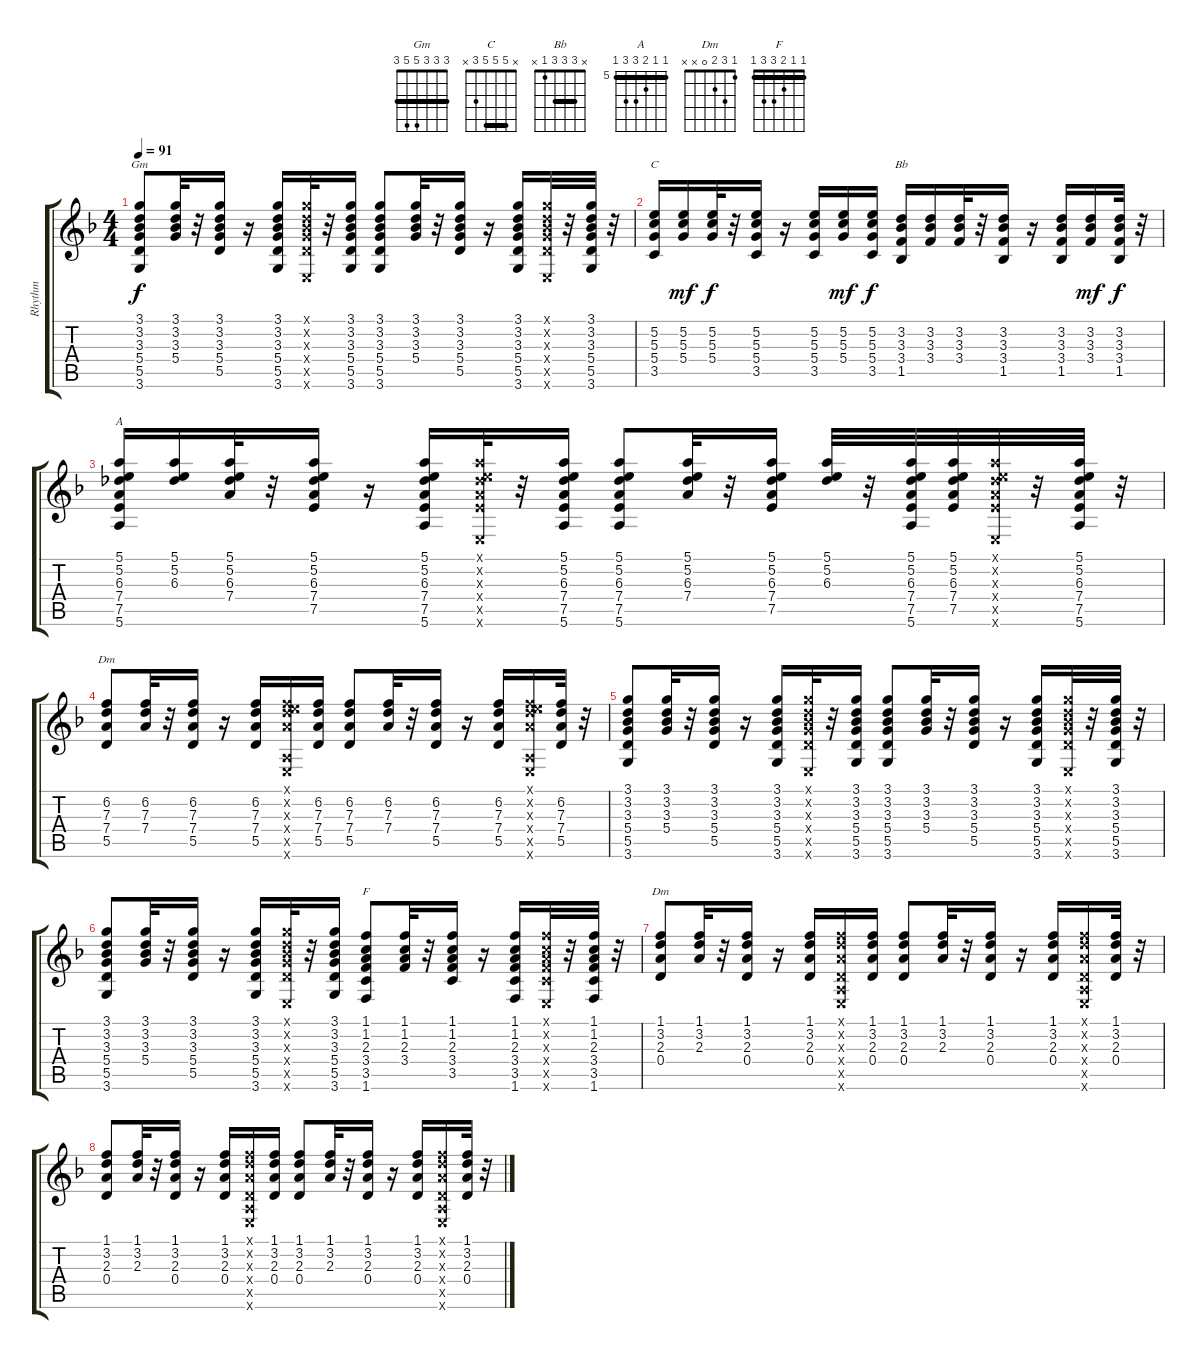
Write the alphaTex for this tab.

\track ("Rhythm" "Rhythm") {instrument acousticguitarnylon}
\staff {score tabs}
\tuning (E4 B3 G3 D3 A2 E2) {hide}
\chord ("Gm" 3 3 3 5 5 3) {barre 3}
\chord ("C" x 5 5 5 3 x) {barre 5}
\chord ("Bb" x 3 3 3 1 x) {barre 3}
\chord ("A" 5 5 6 7 7 5) {firstfret 5 barre 5}
\chord ("Dm" x 6 7 7 5 x) {firstfret 5}
\chord ("F" 1 1 2 3 3 1) {barre 1}
\chord ("Dm" 1 3 2 0 x x)
\ts (4 4)
\tempo 91
\clef g2
\ks dminor
(3.1 3.2 3.3 5.4 5.5 3.6).8{ch "Gm" dy f} (3.1 3.2 3.3 5.4).32 r.32 (3.1 3.2 3.3 5.4 5.5).16 r.16 (3.1 3.2 3.3 5.4 5.5 3.6).16 (3.1{x} 3.2{x} 3.3{x} 5.4{x} 5.5{x} 0.6{x}).32 r.32 (3.1 3.2 3.3 5.4 5.5 3.6).16 (3.1 3.2 3.3 5.4 5.5 3.6).8 (3.1 3.2 3.3 5.4).32 r.32 (3.1 3.2 3.3 5.4 5.5).16 r.16 (3.1 3.2 3.3 5.4 5.5 3.6).16 (3.1{x} 3.2{x} 3.3{x} 5.4{x} 5.5{x} 0.6{x}).32 r.32 (3.1 3.2 3.3 5.4 5.5 3.6).32 r.32 |
(5.2 5.3 5.4 3.5).16{ch "C"} (5.2 5.3 5.4).16{dy mf} (5.2 5.3 5.4).32{dy f} r.32 (5.2 5.3 5.4 3.5).16 r.16 (5.2 5.3 5.4 3.5).16 (5.2 5.3 5.4).16{dy mf} (5.2 5.3 5.4 3.5).16{dy f} (3.2 3.3 3.4 1.5).16{ch "Bb"} (3.2 3.3 3.4).16 (3.2 3.3 3.4).32 r.32 (3.2 3.3 3.4 1.5).16 r.16 (3.2 3.3 3.4 1.5).16 (3.2 3.3 3.4).16{dy mf} (3.2 3.3 3.4 1.5).32{dy f} r.32 |
(5.1 5.2 6.3 7.4 7.5 5.6).16{ch "A"} (5.1 5.2 6.3).16 (5.1 5.2 6.3 7.4).32 r.32 (5.1 5.2 6.3 7.4 7.5).16 r.16 (5.1 5.2 6.3 7.4 7.5 5.6).16 (5.1{x} 5.2{x} 6.3{x} 7.4{x} 7.5{x} 0.6{x}).32 r.32 (5.1 5.2 6.3 7.4 7.5 5.6).16 (5.1 5.2 6.3 7.4 7.5 5.6).8 (5.1 5.2 6.3 7.4).32 r.32 (5.1 5.2 6.3 7.4 7.5).16 (5.1 5.2 6.3).32 r.32 (5.1 5.2 6.3 7.4 7.5 5.6).32 (5.1 5.2 6.3 7.4 7.5).32 (5.1{x} 5.2{x} 6.3{x} 7.4{x} 7.5{x} 0.6{x}).32 r.32 (5.1 5.2 6.3 7.4 7.5 5.6).32 r.32 |
(6.2 7.3 7.4 5.5).8{ch "Dm"} (6.2 7.3 7.4).32 r.32 (6.2 7.3 7.4 5.5).16 r.16 (6.2 7.3 7.4 5.5).16 (0.1{x} 6.2{x} 7.3{x} 7.4{x} 0.5{x} 0.6{x}).16 (6.2 7.3 7.4 5.5).16 (6.2 7.3 7.4 5.5).8 (6.2 7.3 7.4).32 r.32 (6.2 7.3 7.4 5.5).16 r.16 (6.2 7.3 7.4 5.5).16 (0.1{x} 6.2{x} 7.3{x} 7.4{x} 0.5{x} 0.6{x}).16 (6.2 7.3 7.4 5.5).32 r.32 |
(3.1 3.2 3.3 5.4 5.5 3.6).8 (3.1 3.2 3.3 5.4).32 r.32 (3.1 3.2 3.3 5.4 5.5).16 r.16 (3.1 3.2 3.3 5.4 5.5 3.6).16 (3.1{x} 3.2{x} 3.3{x} 5.4{x} 5.5{x} 0.6{x}).32 r.32 (3.1 3.2 3.3 5.4 5.5 3.6).16 (3.1 3.2 3.3 5.4 5.5 3.6).8 (3.1 3.2 3.3 5.4).32 r.32 (3.1 3.2 3.3 5.4 5.5).16 r.16 (3.1 3.2 3.3 5.4 5.5 3.6).16 (3.1{x} 3.2{x} 3.3{x} 5.4{x} 5.5{x} 0.6{x}).32 r.32 (3.1 3.2 3.3 5.4 5.5 3.6).32 r.32 |
(3.1 3.2 3.3 5.4 5.5 3.6).8 (3.1 3.2 3.3 5.4).32 r.32 (3.1 3.2 3.3 5.4 5.5).16 r.16 (3.1 3.2 3.3 5.4 5.5 3.6).16 (3.1{x} 3.2{x} 3.3{x} 5.4{x} 5.5{x} 0.6{x}).32 r.32 (3.1 3.2 3.3 5.4 5.5 3.6).16 (1.1 1.2 2.3 3.4 3.5 1.6).8{ch "F"} (1.1 1.2 2.3 3.4).32 r.32 (1.1 1.2 2.3 3.4 3.5).16 r.16 (1.1 1.2 2.3 3.4 3.5 1.6).16 (1.1{x} 1.2{x} 2.3{x} 3.4{x} 3.5{x} 0.6{x}).32 r.32 (1.1 1.2 2.3 3.4 3.5 1.6).32 r.32 |
(1.1 3.2 2.3 0.4).8{ch "Dm"} (1.1 3.2 2.3).32 r.32 (1.1 3.2 2.3 0.4).16 r.16 (1.1 3.2 2.3 0.4).16 (1.1{x} 3.2{x} 2.3{x} 0.4{x} 0.5{x} 0.6{x}).16 (1.1 3.2 2.3 0.4).16 (1.1 3.2 2.3 0.4).8 (1.1 3.2 2.3).32 r.32 (1.1 3.2 2.3 0.4).16 r.16 (1.1 3.2 2.3 0.4).16 (1.1{x} 3.2{x} 2.3{x} 0.4{x} 0.5{x} 0.6{x}).16 (1.1 3.2 2.3 0.4).32 r.32 |
(1.1 3.2 2.3 0.4).8 (1.1 3.2 2.3).32 r.32 (1.1 3.2 2.3 0.4).16 r.16 (1.1 3.2 2.3 0.4).16 (1.1{x} 3.2{x} 2.3{x} 0.4{x} 0.5{x} 0.6{x}).16 (1.1 3.2 2.3 0.4).16 (1.1 3.2 2.3 0.4).8 (1.1 3.2 2.3).32 r.32 (1.1 3.2 2.3 0.4).16 r.16 (1.1 3.2 2.3 0.4).16 (1.1{x} 3.2{x} 2.3{x} 0.4{x} 0.5{x} 0.6{x}).16 (1.1 3.2 2.3 0.4).32 r.32
